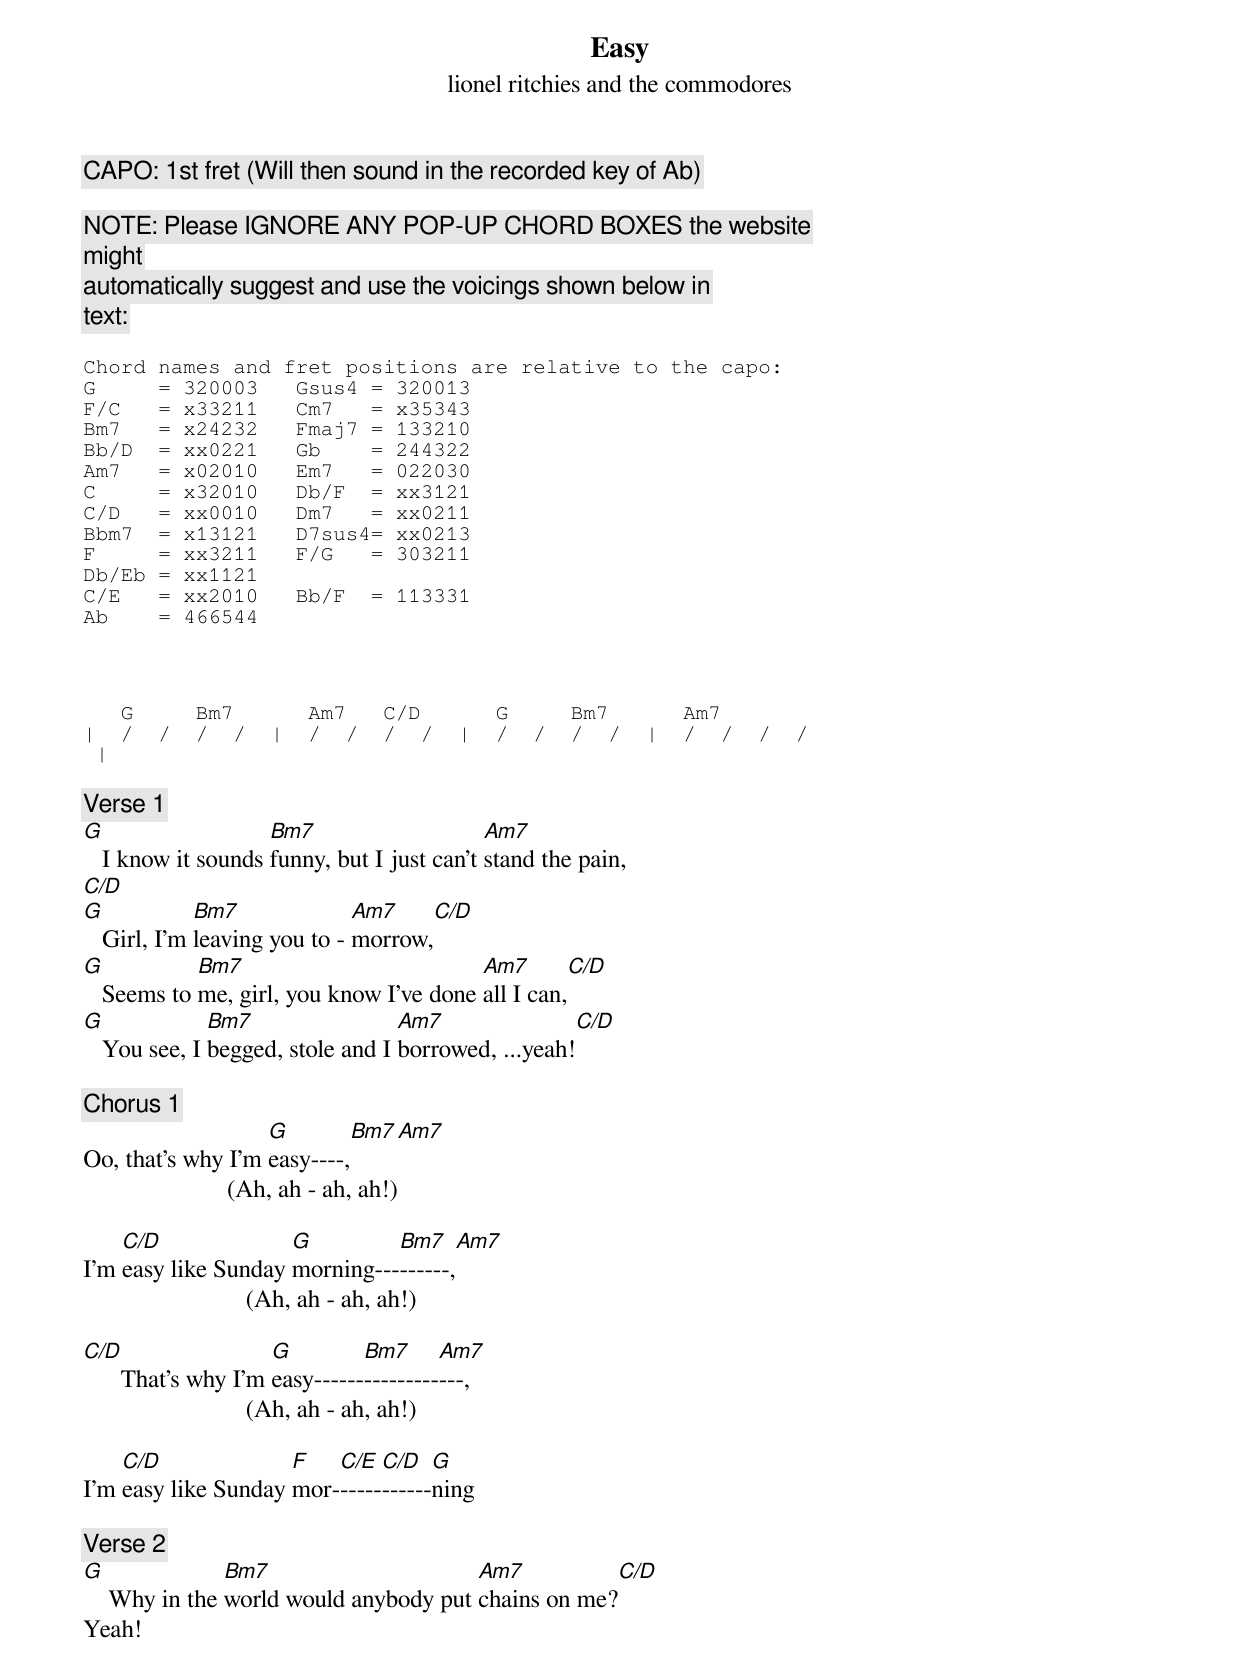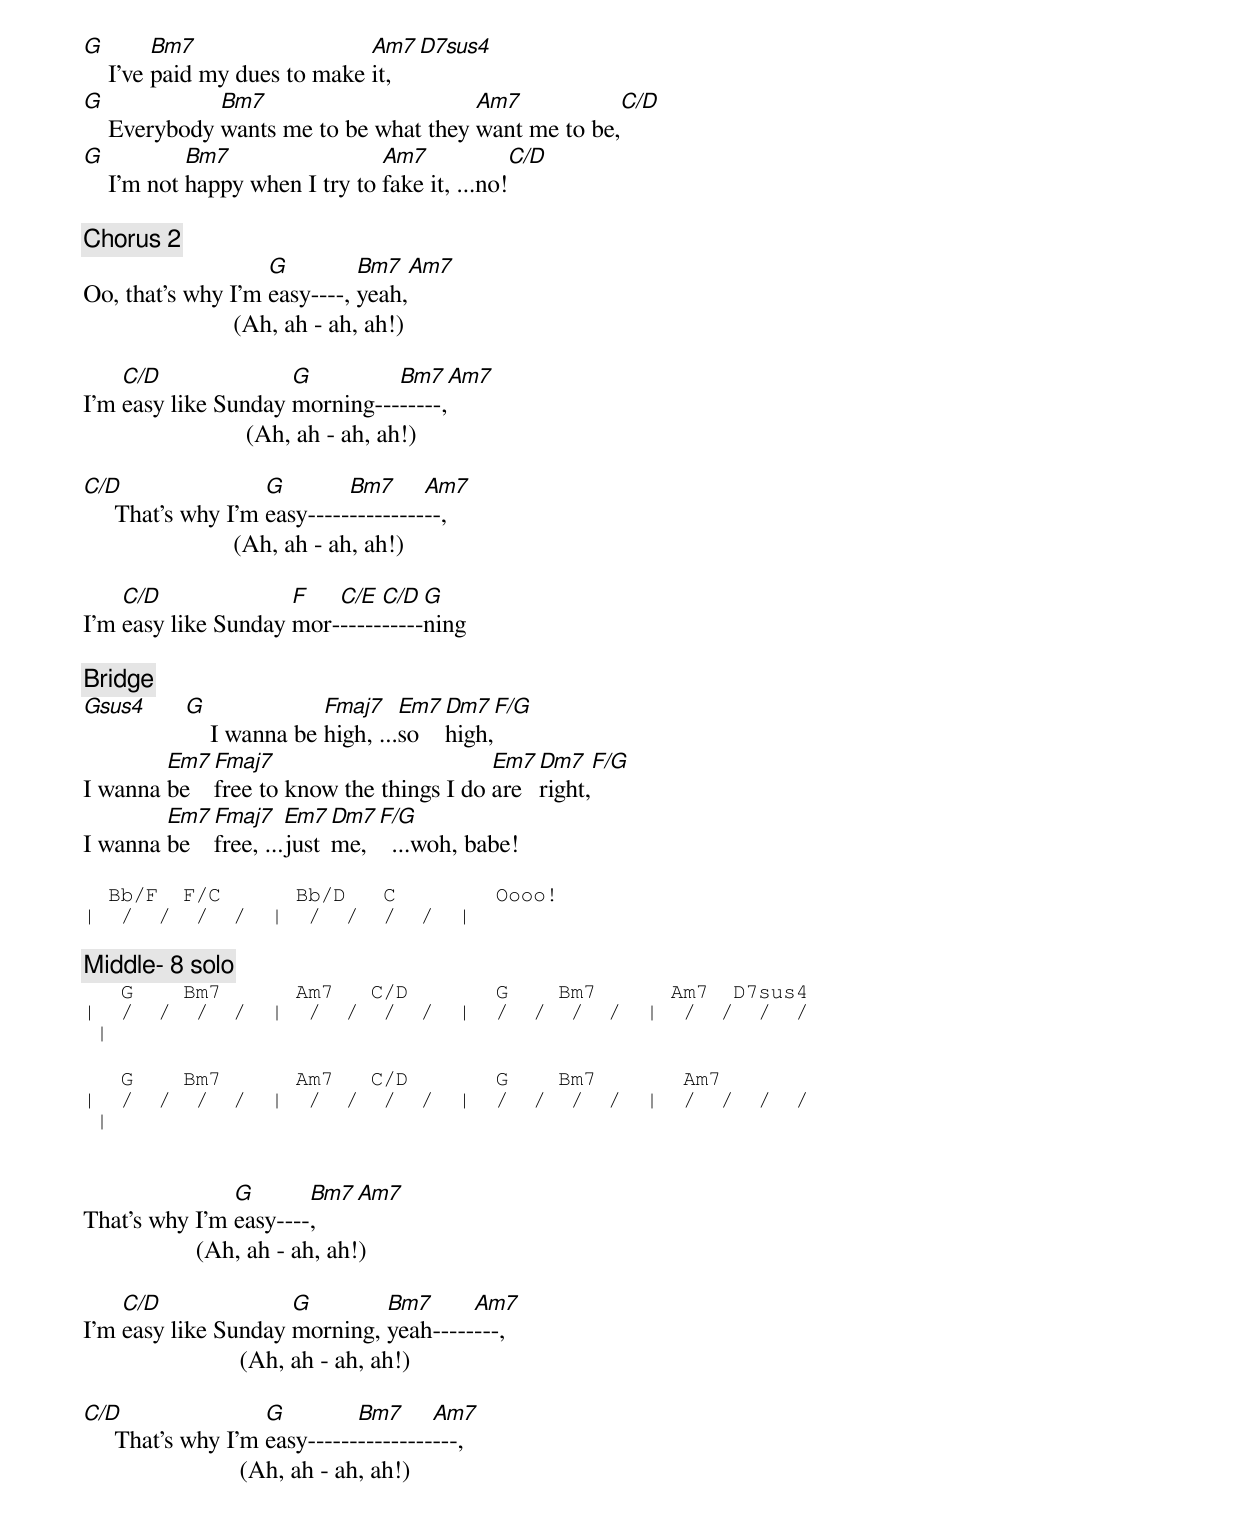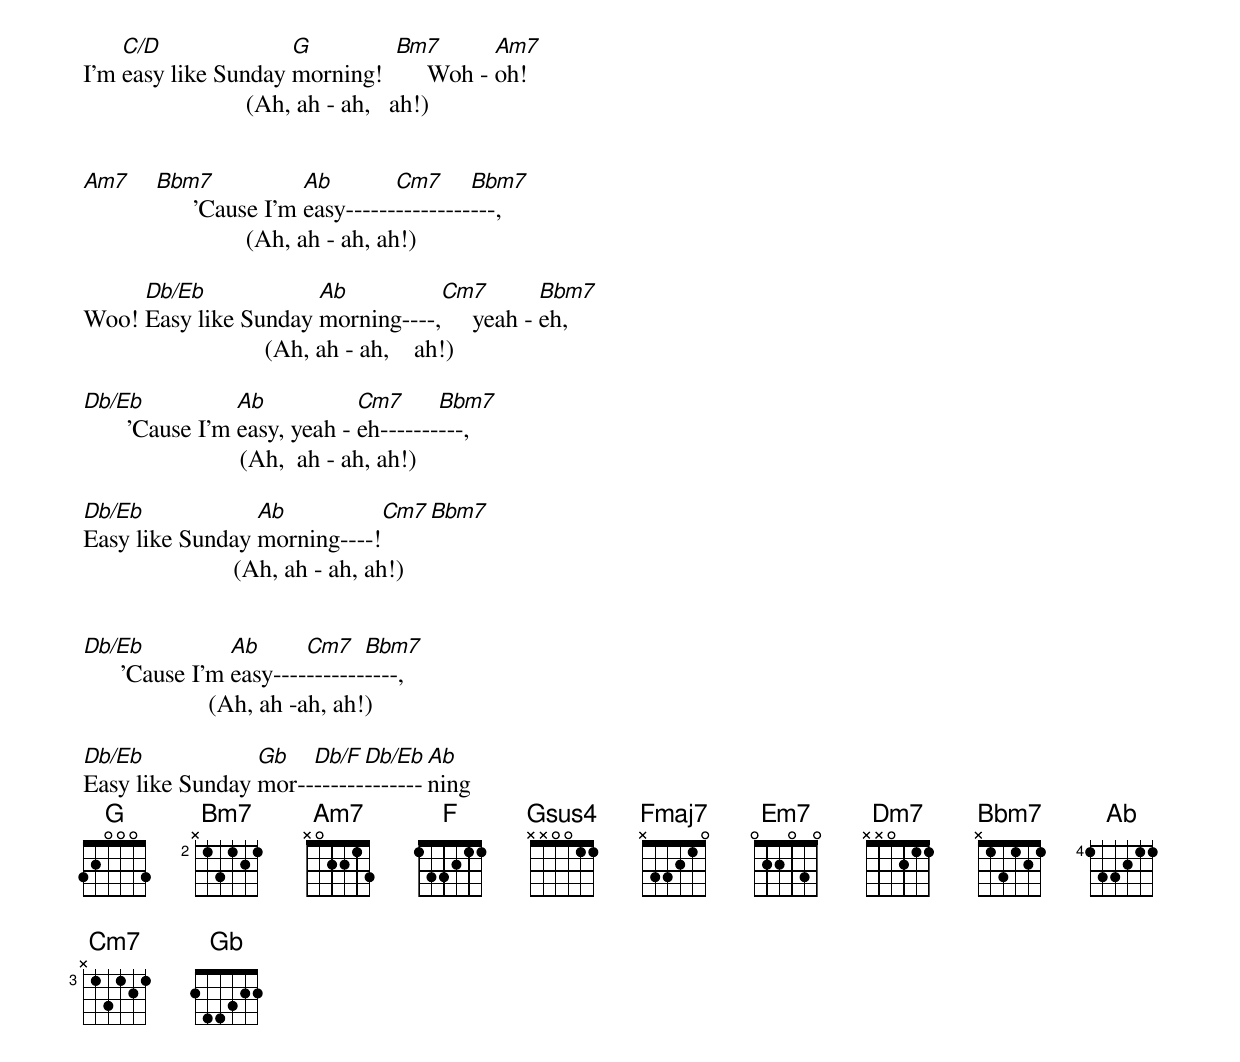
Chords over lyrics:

{title: Easy}
{subtitle: lionel ritchies and the commodores}

CAPO: 1st fret (Will then sound in the recorded key of Ab)

NOTE: Please IGNORE ANY POP-UP CHORD BOXES the website
might
automatically suggest and use the voicings shown below in
text:

{sot}
Chord names and fret positions are relative to the capo:
G     = 320003   Gsus4 = 320013
F/C   = x33211   Cm7   = x35343
Bm7   = x24232   Fmaj7 = 133210
Bb/D  = xx0221   Gb    = 244322
Am7   = x02010   Em7   = 022030
C     = x32010   Db/F  = xx3121
C/D   = xx0010   Dm7   = xx0211
Bbm7  = x13121   D7sus4= xx0213
F     = xx3211   F/G   = 303211
Db/Eb = xx1121
C/E   = xx2010   Bb/F  = 113331
Ab    = 466544
{eot}



   G     Bm7      Am7   C/D      G     Bm7      Am7
|  /  /  /  /  |  /  /  /  /  |  /  /  /  /  |  /  /  /  /
 |

[Verse 1]
G                   Bm7                     Am7
   I know it sounds funny, but I just can't stand the pain,
 C/D
G            Bm7              Am7     C/D
   Girl, I'm leaving you to - morrow,
G           Bm7                          Am7          C/D
   Seems to me, girl, you know I've done all I can,
G             Bm7                 Am7                 C/D
   You see, I begged, stole and I borrowed, ...yeah!

[Chorus 1]
                   G        Bm7      Am7
Oo, that's why I'm easy----,
                       (Ah, ah - ah, ah!)

    C/D              G         Bm7      Am7
I'm easy like Sunday morning---------,
                          (Ah, ah - ah, ah!)

C/D                  G         Bm7      Am7
      That's why I'm easy------------------,
                          (Ah, ah - ah, ah!)

    C/D              F   C/E  C/D   G
I'm easy like Sunday mor------------ning

[Verse 2]
G              Bm7                     Am7           C/D
    Why in the world would anybody put chains on me?
Yeah!
G        Bm7                  Am7    D7sus4
    I've paid my dues to make it,
G             Bm7                      Am7            C/D
    Everybody wants me to be what they want me to be,
G           Bm7                 Am7               C/D
    I'm not happy when I try to fake it, ...no!

[Chorus 2]
                   G         Bm7      Am7
Oo, that's why I'm easy----, yeah,
                        (Ah, ah - ah, ah!)

    C/D              G         Bm7      Am7
I'm easy like Sunday morning--------,
                          (Ah, ah - ah, ah!)

C/D                 G        Bm7      Am7
     That's why I'm easy----------------,
                        (Ah, ah - ah, ah!)

    C/D              F   C/E  C/D  G
I'm easy like Sunday mor-----------ning

[Bridge]
Gsus4 G              Fmaj7    Em7 Dm7   F/G
          I wanna be high, ...so  high,
        Em7 Fmaj7                        Em7 Dm7   F/G
I wanna be  free to know the things I do are right,
        Em7 Fmaj7    Em7  Dm7 F/G
I wanna be  free, ...just me,   ...woh, babe!

  Bb/F  F/C      Bb/D   C        Oooo!
|  /  /  /  /  |  /  /  /  /  |

[Middle- 8 solo]
   G    Bm7      Am7   C/D       G    Bm7      Am7  D7sus4
|  /  /  /  /  |  /  /  /  /  |  /  /  /  /  |  /  /  /  /
 |

   G    Bm7      Am7   C/D       G    Bm7       Am7
|  /  /  /  /  |  /  /  /  /  |  /  /  /  /  |  /  /  /  /
 |


               G       Bm7      Am7
That's why I'm easy----,
                  (Ah, ah - ah, ah!)

    C/D              G        Bm7      Am7
I'm easy like Sunday morning, yeah--------,
                         (Ah, ah - ah, ah!)

C/D                 G         Bm7      Am7
     That's why I'm easy------------------,
                         (Ah, ah - ah, ah!)

    C/D              G         Bm7        Am7
I'm easy like Sunday morning!       Woh - oh!
                          (Ah, ah - ah,   ah!)


Am7 Bbm7             Ab        Cm7      Bbm7
          'Cause I'm easy------------------,
                          (Ah, ah - ah, ah!)

     Db/Eb            Ab          Cm7         Bbm7
Woo! Easy like Sunday morning----,     yeah - eh,
                             (Ah, ah - ah,    ah!)

Db/Eb             Ab           Cm7      Bbm7
       'Cause I'm easy, yeah - eh----------,
                         (Ah,  ah - ah, ah!)

Db/Eb            Ab          Cm7      Bbm7
Easy like Sunday morning----!
                        (Ah, ah - ah, ah!)


Db/Eb            Ab      Cm7    Bbm7
      'Cause I'm easy---------------,
                    (Ah, ah -ah, ah!)

Db/Eb            Gb   Db/F  Db/Eb  Ab
Easy like Sunday mor---------------ning
